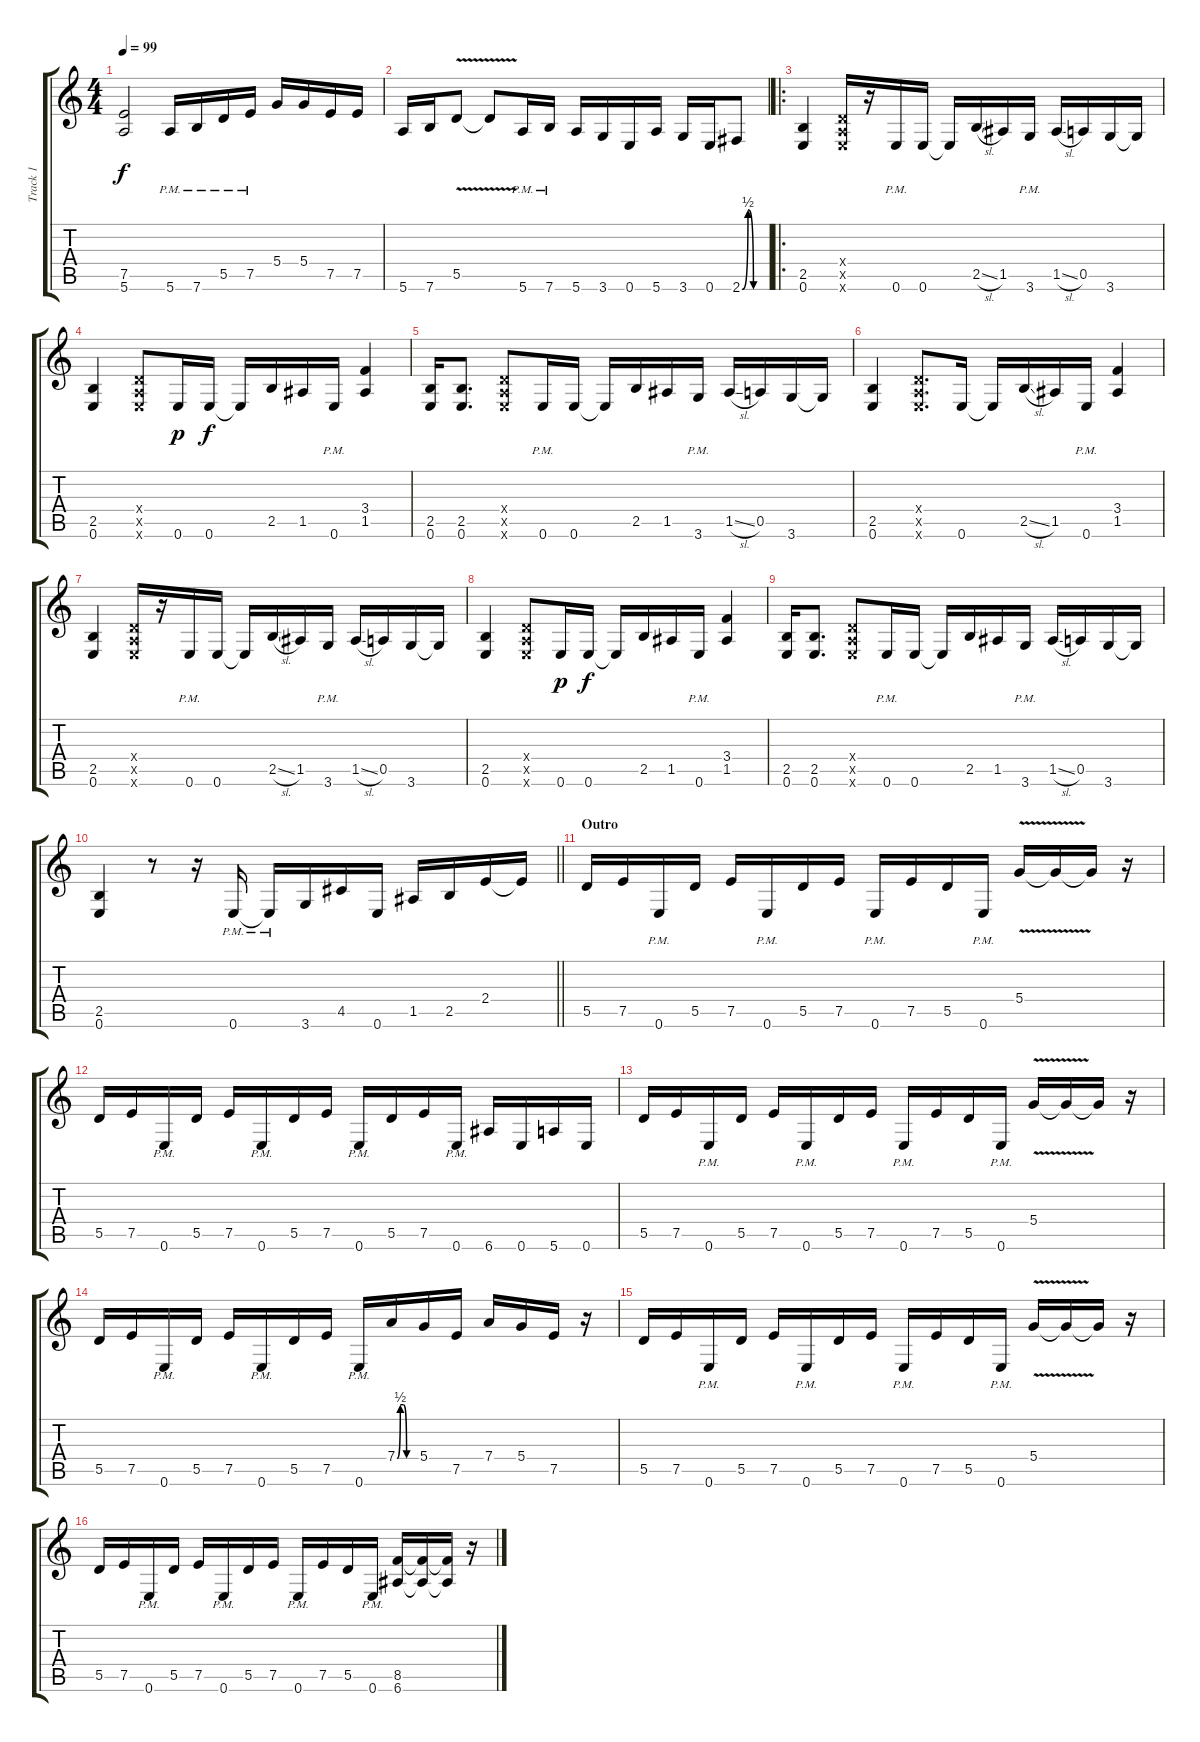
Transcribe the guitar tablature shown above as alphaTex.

\track ("Track 1" "Track 1") {instrument overdrivenguitar}
\staff {score tabs}
\tuning (E4 B3 G3 D3 A2 E2) {hide}
\ts (4 4)
\tempo 99
\clef g2
\ks c
(7.5 5.6).2{dy f} 5.6{pm}.16 7.6{pm}.16 5.5{pm}.16 7.5{pm}.16 5.4.16 5.4.16 7.5.16 7.5.16 |
5.6.16 7.6.16 5.5{v}.8 5.5{t}.8 5.6{pm}.16 7.6{pm}.16 5.6.16 3.6.16 0.6.16 5.6.16 3.6.16 0.6.16 2.6{be (custom 0 0 15 2 29 0 60 0)}.8 |
\ro
(2.5 0.6).4{instrument overdrivenguitar} (0.4{x} 0.5{x} 0.6{x}).16 r.16 0.6{pm}.16 0.6.16 0.6{t}.16 2.5{sl}.16 1.5.16 3.6{pm}.16 1.5{sl}.16 0.5.16 3.6.16 3.6{t}.16 |
(2.5 0.6).4 (0.4{x} 0.5{x} 0.6{x}).8 0.6.16{dy p} 0.6.16{dy f} 0.6{t}.16 2.5.16 1.5.16 0.6{pm}.16 (3.4 1.5).4 |
(2.5 0.6).16 (2.5 0.6).8{d} (0.4{x} 0.5{x} 0.6{x}).8 0.6{pm}.16 0.6.16 0.6{t}.16 2.5.16 1.5.16 3.6{pm}.16 1.5{sl}.16 0.5.16 3.6.16 3.6{t}.16 |
(2.5 0.6).4 (0.4{x} 0.5{x} 0.6{x}).8{d} 0.6.16 0.6{t}.16 2.5{sl}.16 1.5.16 0.6{pm}.16 (3.4 1.5).4 |
(2.5 0.6).4{instrument overdrivenguitar} (0.4{x} 0.5{x} 0.6{x}).16 r.16 0.6{pm}.16 0.6.16 0.6{t}.16 2.5{sl}.16 1.5.16 3.6{pm}.16 1.5{sl}.16 0.5.16 3.6.16 3.6{t}.16 |
(2.5 0.6).4 (0.4{x} 0.5{x} 0.6{x}).8 0.6.16{dy p} 0.6.16{dy f} 0.6{t}.16 2.5.16 1.5.16 0.6{pm}.16 (3.4 1.5).4 |
(2.5 0.6).16 (2.5 0.6).8{d} (0.4{x} 0.5{x} 0.6{x}).8 0.6{pm}.16 0.6.16 0.6{t}.16 2.5.16 1.5.16 3.6{pm}.16 1.5{sl}.16 0.5.16 3.6.16 3.6{t}.16 |
\barLineRight lightlight
(2.5 0.6).4 r.8 r.16 0.6{pm}.16 0.6{pm t}.16 3.6.16 4.5.16 0.6.16 1.5.16 2.5.16 2.4.16 2.4{t}.16 |
\section ("" "Outro")
5.5.16 7.5.16 0.6{pm}.16 5.5.16 7.5.16 0.6{pm}.16 5.5.16 7.5.16 0.6{pm}.16 7.5.16 5.5.16 0.6{pm}.16 5.4{v}.16 5.4{t}.16 5.4{t}.16 r.16 |
5.5.16 7.5.16 0.6{pm}.16 5.5.16 7.5.16 0.6{pm}.16 5.5.16 7.5.16 0.6{pm}.16 5.5.16 7.5.16 0.6{pm}.16 6.6.16 0.6.16 5.6.16 0.6.16 |
5.5.16 7.5.16 0.6{pm}.16 5.5.16 7.5.16 0.6{pm}.16 5.5.16 7.5.16 0.6{pm}.16 7.5.16 5.5.16 0.6{pm}.16 5.4{v}.16 5.4{t}.16 5.4{t}.16 r.16 |
5.5.16{instrument overdrivenguitar} 7.5.16 0.6{pm}.16 5.5.16 7.5.16 0.6{pm}.16 5.5.16 7.5.16 0.6{pm}.16 7.4{be (custom 0 0 10 2 20 2 30 0 60 0)}.16 5.4.16 7.5.16 7.4.16 5.4.16 7.5.16 r.16 |
5.5.16{instrument overdrivenguitar} 7.5.16 0.6{pm}.16 5.5.16 7.5.16 0.6{pm}.16 5.5.16 7.5.16 0.6{pm}.16 7.5.16 5.5.16 0.6{pm}.16 5.4{v}.16 5.4{t}.16 5.4{t}.16 r.16 |
5.5.16{instrument overdrivenguitar} 7.5.16 0.6{pm}.16 5.5.16 7.5.16 0.6{pm}.16 5.5.16 7.5.16 0.6{pm}.16 7.5.16 5.5.16 0.6{pm}.16 (8.5 6.6).16 (8.5{t} 6.6{t}).16 (8.5{t} 6.6{t}).16 r.16
